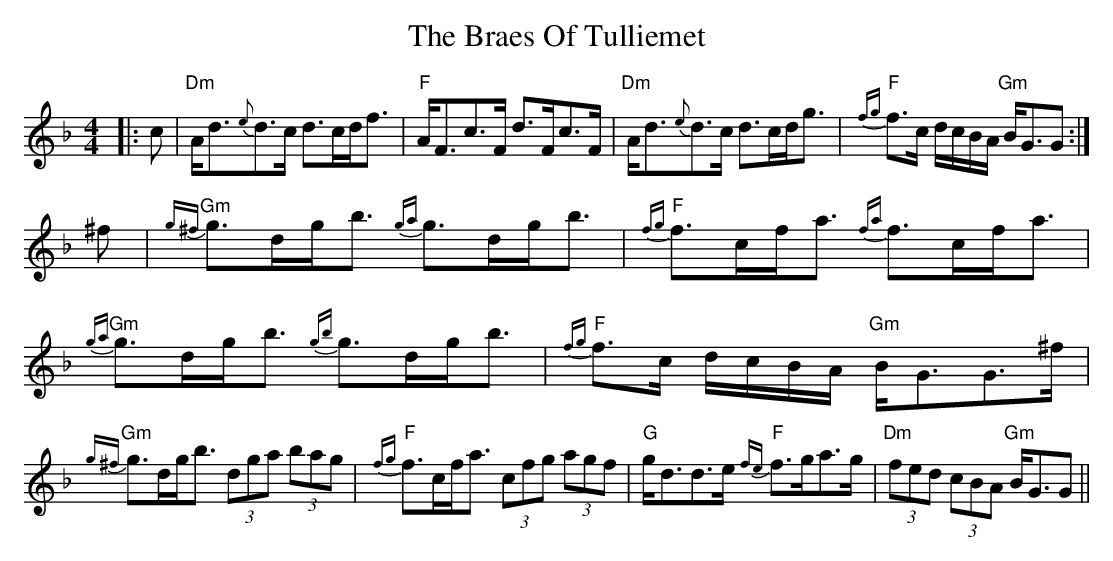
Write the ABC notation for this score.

X:1
T: The Braes Of Tulliemet
M: 4/4
L: 1/8
K: Gdor
|:c|"Dm"A<d{e}d>c d>cd<f|"F"A<Fc>F d>Fc>F|"Dm"A<d{e}d>c d>cd<g|"F"{fg}f>c d/c/B/A/ "Gm"B<GG:|
^f|"Gm"{g^f}g>dg<b {ga}g>dg<b|"F"{fg}f>cf<a {fa}f>cf<a|"Gm"{ga}g>dg<b {gb}g>dg<b|"F"{fg}f>c d/c/B/A/ "Gm"B<GG>^f|
"Gm"{g^f}g>dg<b (3dga (3bag|"F"{fg}f>cf<a (3cfg (3agf|"G"g<dd>e "F"{fe}f>ga>g|"Dm"(3fed (3cBA "Gm"B<GG||
